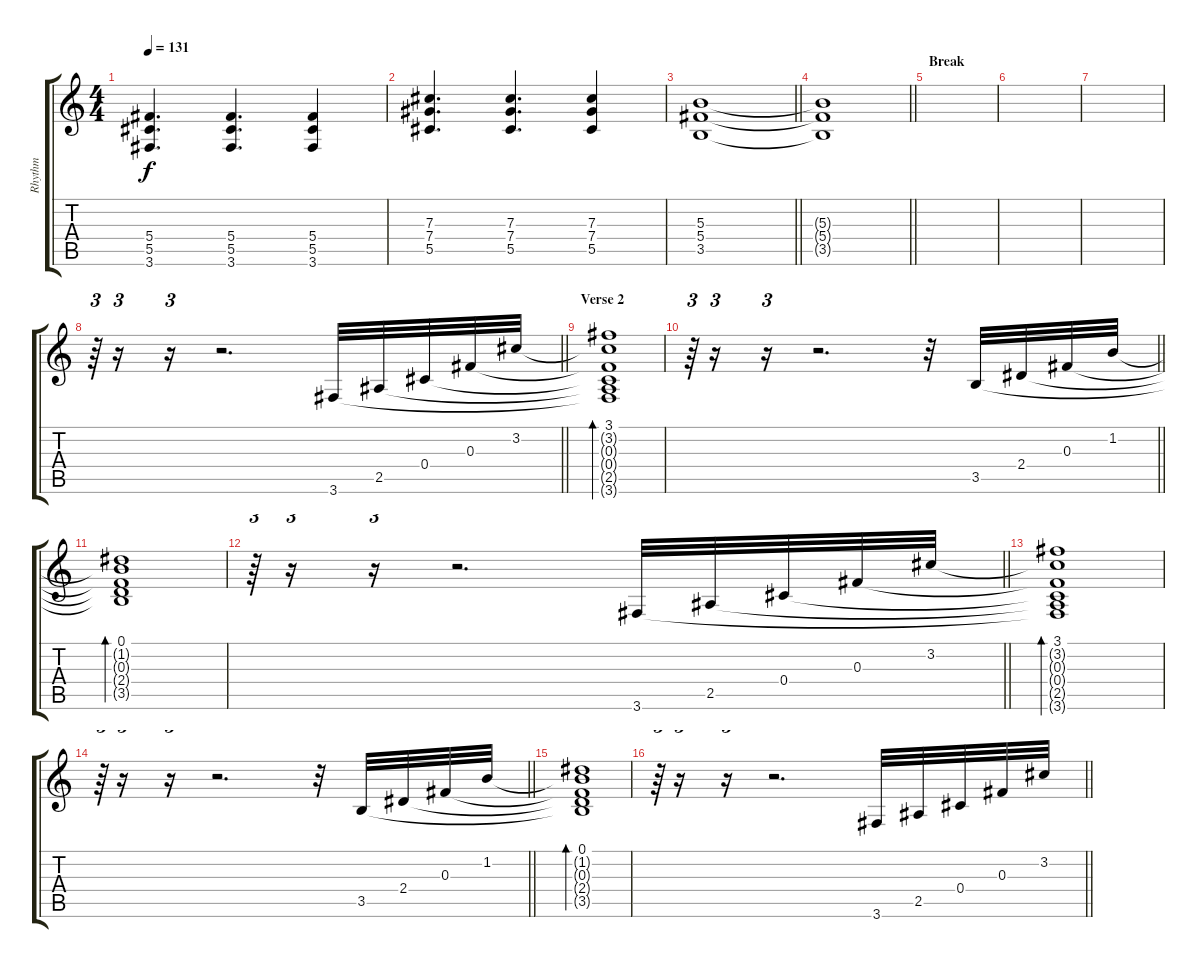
\track ("Rhythm" "Rhythm") {instrument distortionguitar}
\staff {score tabs}
\tuning (Eb4 Bb3 Gb3 Db3 Ab2 Eb2) {hide}
\ts (4 4)
\tempo 131
\clef g2
\ks c
(5.4 5.5 3.6).4{d dy f} (5.4 5.5 3.6).4{d} (5.4 5.5 3.6).4 |
(7.3 7.4 5.5).4{d} (7.3 7.4 5.5).4{d} (7.3 7.4 5.5).4 |
\barLineRight lightlight
(5.3 5.4 3.5).1{volume 4} |
\barLineRight lightlight
(5.3{t} 5.4{t} 3.5{t}).1 |
\section ("" "Break")
|
|
|
\barLineRight lightlight
r.64{tu (3 2)} r.16{tu (3 2)} r.16{tu (3 2)} r.2{d} 3.6.32{volume 9 instrument acousticguitarsteel} 2.5.32 0.4.32 0.3.32 3.2.32 |
\section ("" "Verse 2")
(3.1 3.2{t} 0.3{t} 0.4{t} 2.5{t} 3.6{t}).1{bd 120} |
\barLineRight lightlight
r.64{tu (3 2)} r.16{tu (3 2)} r.16{tu (3 2)} r.2{d} r.32{volume 9 instrument acousticguitarsteel} 3.5.32 2.4.32 0.3.32 1.2.32 |
(0.1 1.2{t} 0.3{t} 2.4{t} 3.5{t}).1{bd 120} |
\barLineRight lightlight
r.64{tu (3 2)} r.16{tu (3 2)} r.16{tu (3 2)} r.2{d} 3.6.32{volume 9 instrument acousticguitarsteel} 2.5.32 0.4.32 0.3.32 3.2.32 |
(3.1 3.2{t} 0.3{t} 0.4{t} 2.5{t} 3.6{t}).1{bd 120} |
\barLineRight lightlight
r.64{tu (3 2)} r.16{tu (3 2)} r.16{tu (3 2)} r.2{d} r.32{volume 9 instrument acousticguitarsteel} 3.5.32 2.4.32 0.3.32 1.2.32 |
(0.1 1.2{t} 0.3{t} 2.4{t} 3.5{t}).1{bd 120} |
\barLineRight lightlight
r.64{tu (3 2)} r.16{tu (3 2)} r.16{tu (3 2)} r.2{d} 3.6.32{volume 9 instrument acousticguitarsteel} 2.5.32 0.4.32 0.3.32 3.2.32
